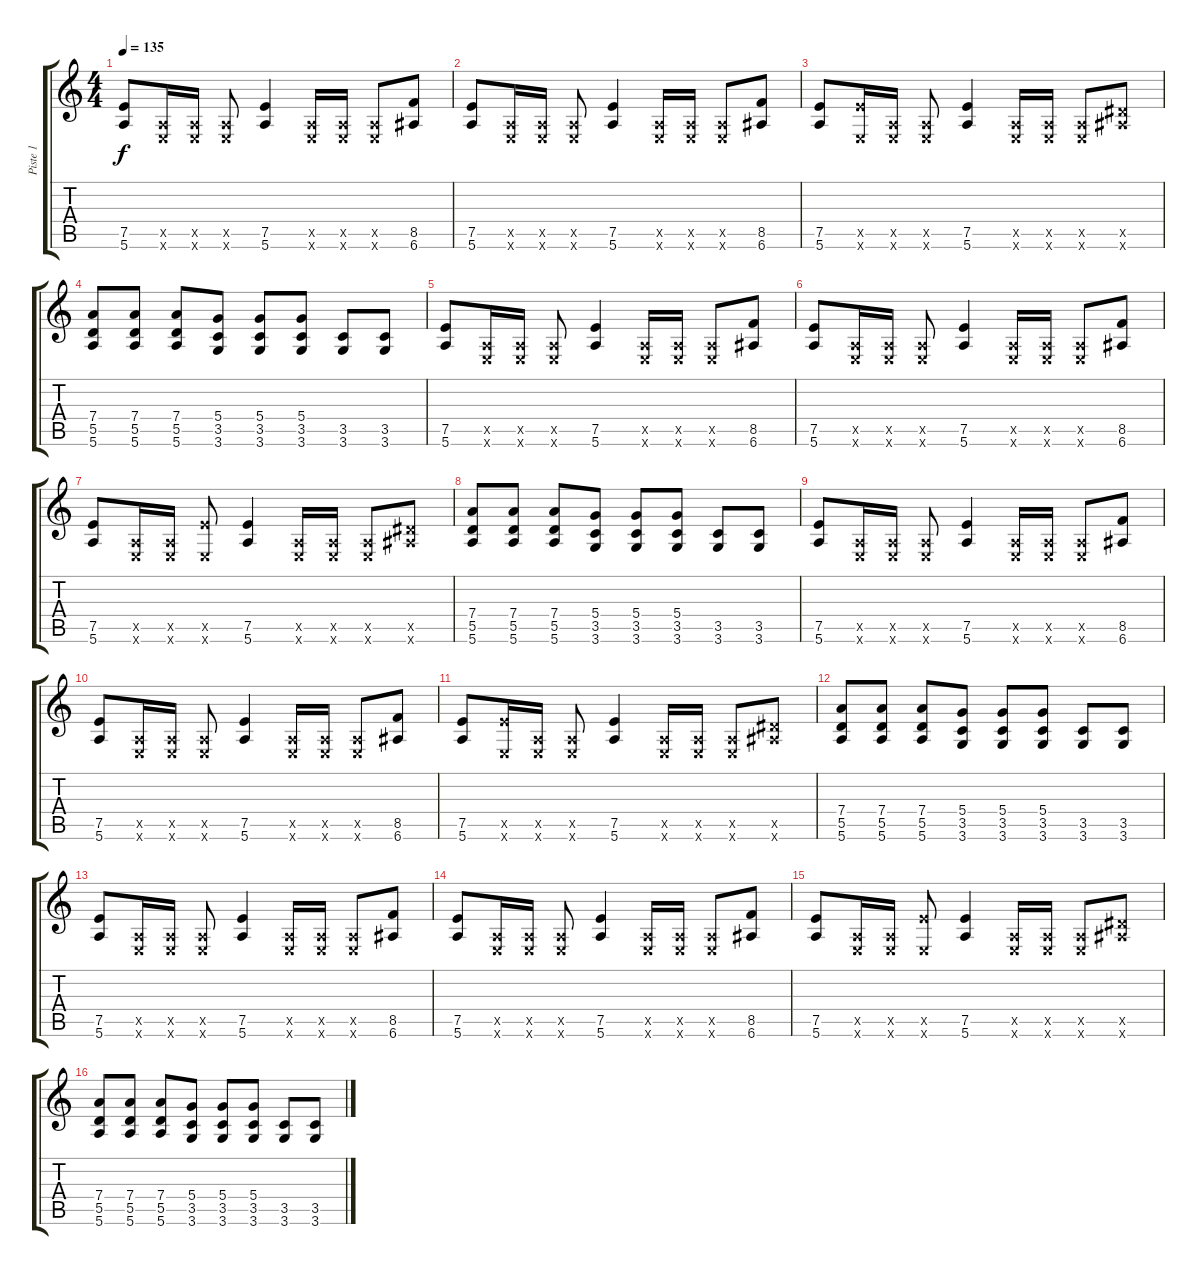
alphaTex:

\track ("Piste 1" "Piste 1") {instrument distortionguitar}
\staff {score tabs}
\tuning (E4 B3 G3 D3 A2 E2) {hide}
\ts (4 4)
\tempo 135
\clef g2
\ks c
(7.5 5.6).8{dy f} (0.5{x} 0.6{x}).16 (0.5{x} 0.6{x}).16 (0.5{x} 0.6{x}).8 (7.5 5.6).4 (0.5{x} 0.6{x}).16 (0.5{x} 0.6{x}).16 (0.5{x} 0.6{x}).8 (8.5 6.6).8 |
(7.5 5.6).8 (0.5{x} 0.6{x}).16 (0.5{x} 0.6{x}).16 (0.5{x} 0.6{x}).8 (7.5 5.6).4 (0.5{x} 0.6{x}).16 (0.5{x} 0.6{x}).16 (0.5{x} 0.6{x}).8 (8.5 6.6).8 |
(7.5 5.6).8 (7.5{x} 0.6{x}).16 (0.5{x} 0.6{x}).16 (0.5{x} 0.6{x}).8 (7.5 5.6).4 (0.5{x} 0.6{x}).16 (0.5{x} 0.6{x}).16 (0.5{x} 0.6{x}).8 (6.5{x} 6.6{x}).8 |
(7.4 5.5 5.6).8 (7.4 5.5 5.6).8 (7.4 5.5 5.6).8 (5.4 3.5 3.6).8 (5.4 3.5 3.6).8 (5.4 3.5 3.6).8 (3.5 3.6).8 (3.5 3.6).8 |
(7.5 5.6).8 (0.5{x} 0.6{x}).16 (0.5{x} 0.6{x}).16 (0.5{x} 0.6{x}).8 (7.5 5.6).4 (0.5{x} 0.6{x}).16 (0.5{x} 0.6{x}).16 (0.5{x} 0.6{x}).8 (8.5 6.6).8 |
(7.5 5.6).8 (0.5{x} 0.6{x}).16 (0.5{x} 0.6{x}).16 (0.5{x} 0.6{x}).8 (7.5 5.6).4 (0.5{x} 0.6{x}).16 (0.5{x} 0.6{x}).16 (0.5{x} 0.6{x}).8 (8.5 6.6).8 |
(7.5 5.6).8 (0.5{x} 0.6{x}).16 (0.5{x} 0.6{x}).16 (7.5{x} 0.6{x}).8 (7.5 5.6).4 (0.5{x} 0.6{x}).16 (0.5{x} 0.6{x}).16 (0.5{x} 0.6{x}).8 (6.5{x} 6.6{x}).8 |
(7.4 5.5 5.6).8 (7.4 5.5 5.6).8 (7.4 5.5 5.6).8 (5.4 3.5 3.6).8 (5.4 3.5 3.6).8 (5.4 3.5 3.6).8 (3.5 3.6).8 (3.5 3.6).8 |
(7.5 5.6).8 (0.5{x} 0.6{x}).16 (0.5{x} 0.6{x}).16 (0.5{x} 0.6{x}).8 (7.5 5.6).4 (0.5{x} 0.6{x}).16 (0.5{x} 0.6{x}).16 (0.5{x} 0.6{x}).8 (8.5 6.6).8 |
(7.5 5.6).8 (0.5{x} 0.6{x}).16 (0.5{x} 0.6{x}).16 (0.5{x} 0.6{x}).8 (7.5 5.6).4 (0.5{x} 0.6{x}).16 (0.5{x} 0.6{x}).16 (0.5{x} 0.6{x}).8 (8.5 6.6).8 |
(7.5 5.6).8 (7.5{x} 0.6{x}).16 (0.5{x} 0.6{x}).16 (0.5{x} 0.6{x}).8 (7.5 5.6).4 (0.5{x} 0.6{x}).16 (0.5{x} 0.6{x}).16 (0.5{x} 0.6{x}).8 (6.5{x} 6.6{x}).8 |
(7.4 5.5 5.6).8 (7.4 5.5 5.6).8 (7.4 5.5 5.6).8 (5.4 3.5 3.6).8 (5.4 3.5 3.6).8 (5.4 3.5 3.6).8 (3.5 3.6).8 (3.5 3.6).8 |
(7.5 5.6).8 (0.5{x} 0.6{x}).16 (0.5{x} 0.6{x}).16 (0.5{x} 0.6{x}).8 (7.5 5.6).4 (0.5{x} 0.6{x}).16 (0.5{x} 0.6{x}).16 (0.5{x} 0.6{x}).8 (8.5 6.6).8 |
(7.5 5.6).8 (0.5{x} 0.6{x}).16 (0.5{x} 0.6{x}).16 (0.5{x} 0.6{x}).8 (7.5 5.6).4 (0.5{x} 0.6{x}).16 (0.5{x} 0.6{x}).16 (0.5{x} 0.6{x}).8 (8.5 6.6).8 |
(7.5 5.6).8 (0.5{x} 0.6{x}).16 (0.5{x} 0.6{x}).16 (7.5{x} 0.6{x}).8 (7.5 5.6).4 (0.5{x} 0.6{x}).16 (0.5{x} 0.6{x}).16 (0.5{x} 0.6{x}).8 (6.5{x} 6.6{x}).8 |
(7.4 5.5 5.6).8 (7.4 5.5 5.6).8 (7.4 5.5 5.6).8 (5.4 3.5 3.6).8 (5.4 3.5 3.6).8 (5.4 3.5 3.6).8 (3.5 3.6).8 (3.5 3.6).8
